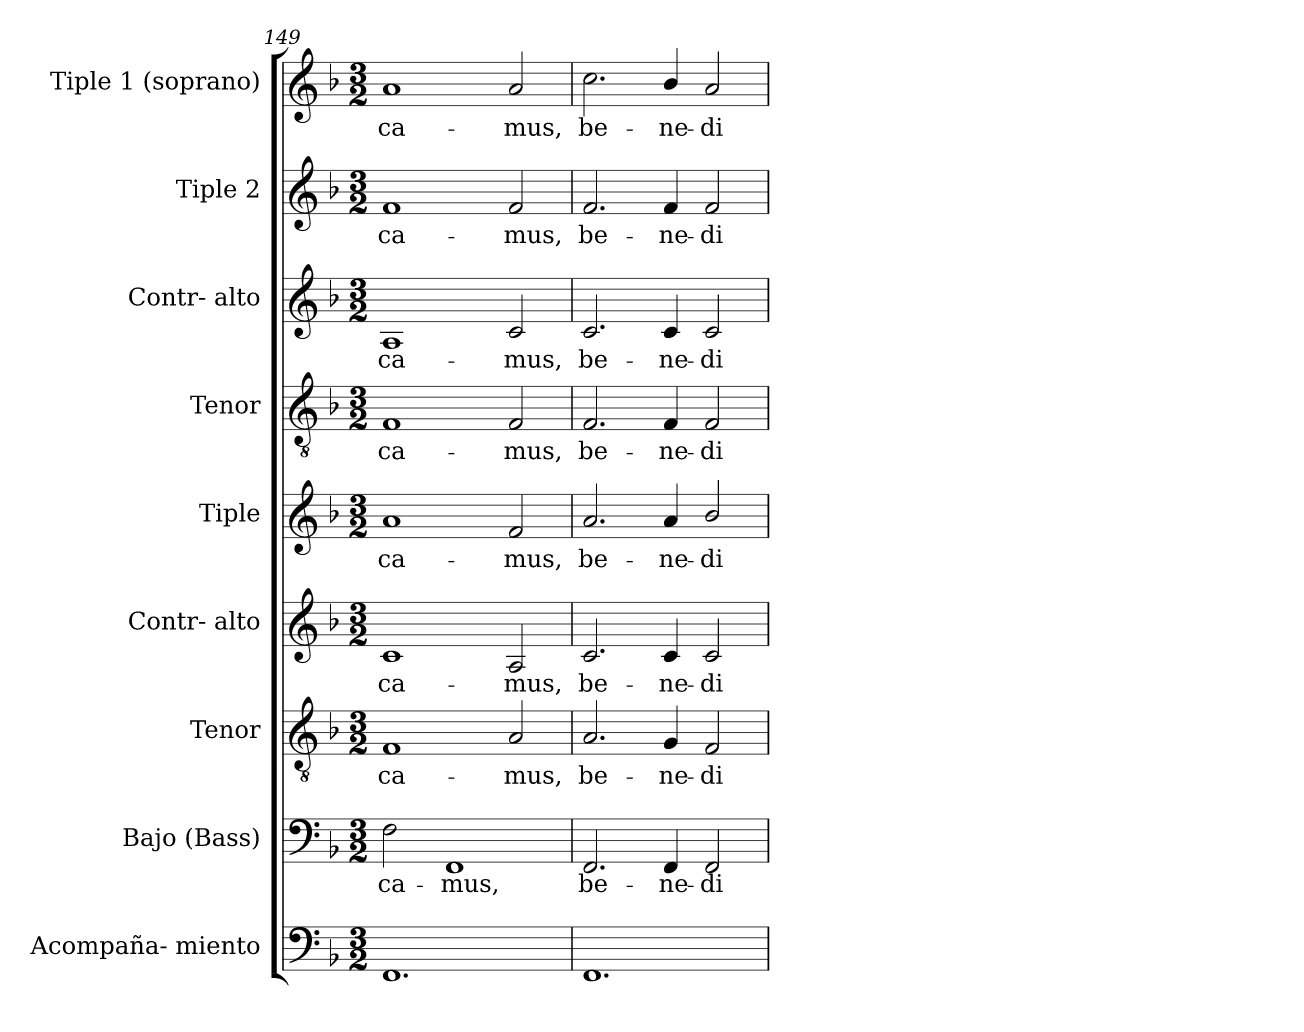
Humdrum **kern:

**kern	**kern	**text	**kern	**text	**kern	**text	**kern	**text	**kern	**text	**kern	**text	**kern	**text	**kern	**text
*part9	*part8	*part8	*part7	*part7	*part6	*part6	*part5	*part5	*part4	*part4	*part3	*part3	*part2	*part2	*part1	*part1
*staff9	*staff8	*staff8	*staff7	*staff7	*staff6	*staff6	*staff5	*staff5	*staff4	*staff4	*staff3	*staff3	*staff2	*staff2	*staff1	*staff1
*I"Acompaña- miento	*I"Bajo (Bass)	*	*I"Tenor	*	*I"Contr- alto	*	*I"Tiple	*	*I"Tenor	*	*I"Contr- alto	*	*I"Tiple 2	*	*I"Tiple 1 (soprano)	*
*	*I'B.	*	*I'T.	*	*I'A.	*	*	*	*I'T.	*	*I'A.	*	*	*	*I'S.	*
*clefF4	*clefF4	*	*clefGv2	*	*clefG2	*	*clefG2	*	*clefGv2	*	*clefG2	*	*clefG2	*	*clefG2	*
*	*	*	*ITrd7c12	*	*	*	*	*	*ITrd7c12	*	*	*	*	*	*	*
*k[b-]	*k[b-]	*	*k[b-]	*	*k[b-]	*	*k[b-]	*	*k[b-]	*	*k[b-]	*	*k[b-]	*	*k[b-]	*
*F:	*F:	*	*F:	*	*F:	*	*F:	*	*F:	*	*F:	*	*F:	*	*F:	*
*M3/2	*M3/2	*	*M3/2	*	*M3/2	*	*M3/2	*	*M3/2	*	*M3/2	*	*M3/2	*	*M3/2	*
=149	=149	=149	=149	=149	=149	=149	=149	=149	=149	=149	=149	=149	=149	=149	=149	=149
!	!	!LO:LY:b:color=#000000	!	!	!	!	!	!	!	!	!	!	!	!	!	!
!	!	!	!	!LO:LY:b:color=#000000	!	!	!	!	!	!	!	!	!	!	!	!
!	!	!	!	!	!	!LO:LY:b:color=#000000	!	!	!	!	!	!	!	!	!	!
!	!	!	!	!	!	!	!	!LO:LY:b:color=#000000	!	!	!	!	!	!	!	!
!	!	!	!	!	!	!	!	!	!	!LO:LY:b:color=#000000	!	!	!	!	!	!
!	!	!	!	!	!	!	!	!	!	!	!	!LO:LY:b:color=#000000	!	!	!	!
!	!	!	!	!	!	!	!	!	!	!	!	!	!	!LO:LY:b:color=#000000	!	!
!	!	!	!	!	!	!	!	!	!	!	!	!	!	!	!	!LO:LY:b:color=#000000
1.FFi	2Fi\	-ca-	1FFi	-ca-	1ci	-ca-	1ai	-ca-	1FFi	-ca-	1Ai	-ca-	1fi	-ca-	1ai	-ca-
!	!	!LO:LY:b:color=#000000	!	!	!	!	!	!	!	!	!	!	!	!	!	!
.	1FFi	-mus,	.	.	.	.	.	.	.	.	.	.	.	.	.	.
!	!	!	!	!LO:LY:b:color=#000000	!	!	!	!	!	!	!	!	!	!	!	!
!	!	!	!	!	!	!LO:LY:b:color=#000000	!	!	!	!	!	!	!	!	!	!
!	!	!	!	!	!	!	!	!LO:LY:b:color=#000000	!	!	!	!	!	!	!	!
!	!	!	!	!	!	!	!	!	!	!LO:LY:b:color=#000000	!	!	!	!	!	!
!	!	!	!	!	!	!	!	!	!	!	!	!LO:LY:b:color=#000000	!	!	!	!
!	!	!	!	!	!	!	!	!	!	!	!	!	!	!LO:LY:b:color=#000000	!	!
!	!	!	!	!	!	!	!	!	!	!	!	!	!	!	!	!LO:LY:b:color=#000000
.	.	.	2AAi/	-mus,	2Ai/	-mus,	2fi/	-mus,	2FFi/	-mus,	2ci/	-mus,	2fi/	-mus,	2ai/	-mus,
=150	=150	=150	=150	=150	=150	=150	=150	=150	=150	=150	=150	=150	=150	=150	=150	=150
!	!	!LO:LY:b:color=#000000	!	!	!	!	!	!	!	!	!	!	!	!	!	!
!	!	!	!	!LO:LY:b:color=#000000	!	!	!	!	!	!	!	!	!	!	!	!
!	!	!	!	!	!	!LO:LY:b:color=#000000	!	!	!	!	!	!	!	!	!	!
!	!	!	!	!	!	!	!	!LO:LY:b:color=#000000	!	!	!	!	!	!	!	!
!	!	!	!	!	!	!	!	!	!	!LO:LY:b:color=#000000	!	!	!	!	!	!
!	!	!	!	!	!	!	!	!	!	!	!	!LO:LY:b:color=#000000	!	!	!	!
!	!	!	!	!	!	!	!	!	!	!	!	!	!	!LO:LY:b:color=#000000	!	!
!	!	!	!	!	!	!	!	!	!	!	!	!	!	!	!	!LO:LY:b:color=#000000
1.FFi	2.FFi/	be-	2.AAi/	be-	2.ci/	be-	2.ai/	be-	2.FFi/	be-	2.ci/	be-	2.fi/	be-	2.cci\	be-
!	!	!LO:LY:b:color=#000000	!	!	!	!	!	!	!	!	!	!	!	!	!	!
!	!	!	!	!LO:LY:b:color=#000000	!	!	!	!	!	!	!	!	!	!	!	!
!	!	!	!	!	!	!LO:LY:b:color=#000000	!	!	!	!	!	!	!	!	!	!
!	!	!	!	!	!	!	!	!LO:LY:b:color=#000000	!	!	!	!	!	!	!	!
!	!	!	!	!	!	!	!	!	!	!LO:LY:b:color=#000000	!	!	!	!	!	!
!	!	!	!	!	!	!	!	!	!	!	!	!LO:LY:b:color=#000000	!	!	!	!
!	!	!	!	!	!	!	!	!	!	!	!	!	!	!LO:LY:b:color=#000000	!	!
!	!	!	!	!	!	!	!	!	!	!	!	!	!	!	!	!LO:LY:b:color=#000000
.	4FFi/	-ne-	4GGi/	-ne-	4ci/	-ne-	4ai/	-ne-	4FFi/	-ne-	4ci/	-ne-	4fi/	-ne-	4b-i/	-ne-
!	!	!LO:LY:b:color=#000000	!	!	!	!	!	!	!	!	!	!	!	!	!	!
!	!	!	!	!LO:LY:b:color=#000000	!	!	!	!	!	!	!	!	!	!	!	!
!	!	!	!	!	!	!LO:LY:b:color=#000000	!	!	!	!	!	!	!	!	!	!
!	!	!	!	!	!	!	!	!LO:LY:b:color=#000000	!	!	!	!	!	!	!	!
!	!	!	!	!	!	!	!	!	!	!LO:LY:b:color=#000000	!	!	!	!	!	!
!	!	!	!	!	!	!	!	!	!	!	!	!LO:LY:b:color=#000000	!	!	!	!
!	!	!	!	!	!	!	!	!	!	!	!	!	!	!LO:LY:b:color=#000000	!	!
!	!	!	!	!	!	!	!	!	!	!	!	!	!	!	!	!LO:LY:b:color=#000000
.	2FFi/	-di-	2FFi/	-di-	2ci/	-di-	2b-i/	-di-	2FFi/	-di-	2ci/	-di-	2fi/	-di-	2ai/	-di-
=	=	=	=	=	=	=	=	=	=	=	=	=	=	=	=	=
*-	*-	*-	*-	*-	*-	*-	*-	*-	*-	*-	*-	*-	*-	*-	*-	*-
